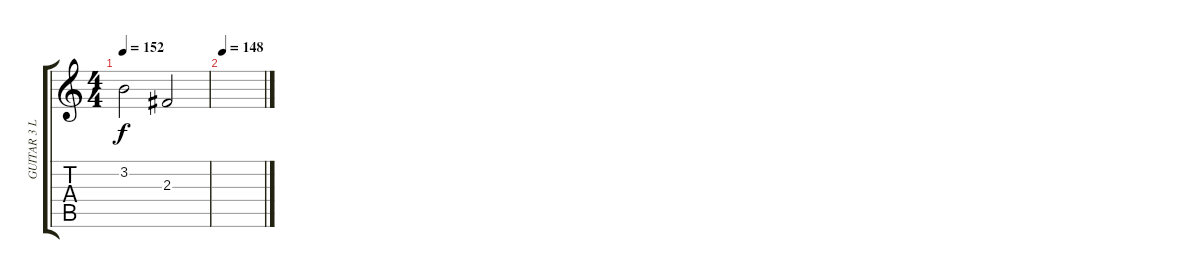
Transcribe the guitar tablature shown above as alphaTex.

\track ("GUITAR 3 Layer" "GUITAR 3 L") {instrument overdrivenguitar}
\staff {score tabs}
\tuning (Db4 Ab3 E3 B2 Gb2 B1) {hide}
\ts (4 4)
\tempo 152
\clef g2
\ks c
3.2.2{dy f} 2.3.2 |
\tempo 148
